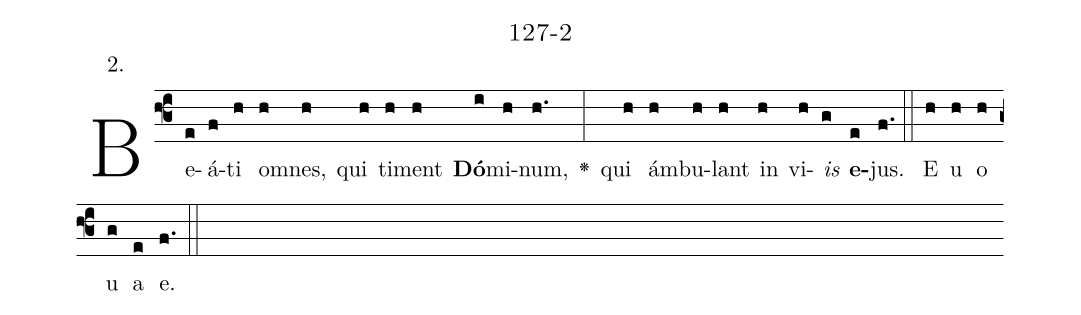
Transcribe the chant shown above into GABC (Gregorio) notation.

name: 127-2;
annotation: 2.;
%%
(f3)Be(e)á(f)ti(h) om(h)nes,(h) qui(h) ti(h)ment(h) <b>Dó</b>(i)mi(h)num,(h.) <v>\greheightstar</v>(:) qui(h) ám(h)bu(h)lant(h) in(h) vi(h)<i>is</i>(g) <b>e</b>(e)jus.(f.) (::) E(h) u(h) o(h) u(g) a(e) e.(f.) (::)
